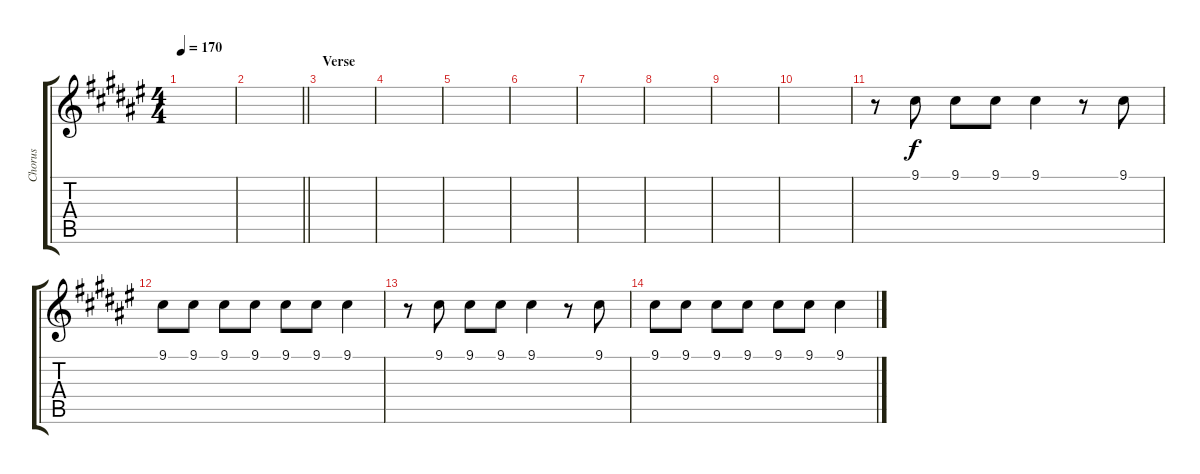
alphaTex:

\track ("Chorus" "Chorus") {instrument voiceoohs}
\staff {score tabs}
\tuning (E4 B3 G3 D3 A2 E2) {hide}
\ts (4 4)
\tempo 170
\clef g2
\ks f#
|
\barLineRight lightlight
|
\section ("" "Verse")
|
|
|
|
|
|
|
|
r.8 9.1.8{dy f} 9.1.8 9.1.8 9.1.4 r.8 9.1.8 |
9.1.8 9.1.8 9.1.8 9.1.8 9.1.8 9.1.8 9.1.4 |
r.8 9.1.8 9.1.8 9.1.8 9.1.4 r.8 9.1.8 |
9.1.8 9.1.8 9.1.8 9.1.8 9.1.8 9.1.8 9.1.4
